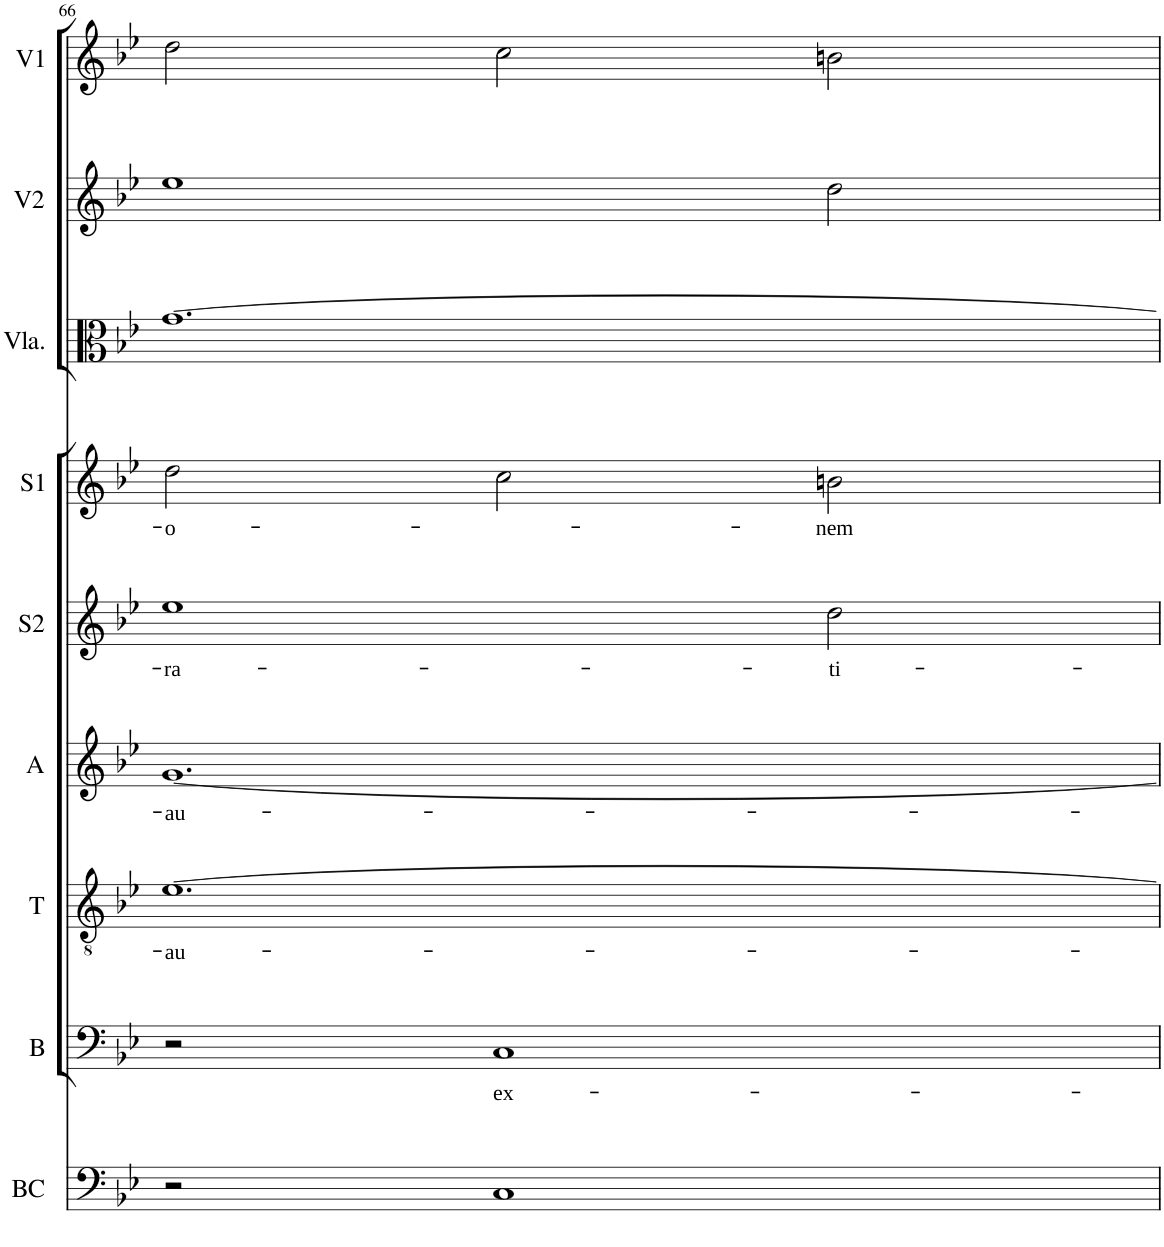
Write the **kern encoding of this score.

**kern	**kern	**text	**kern	**text	**kern	**text	**kern	**text	**kern	**text	**kern	**kern	**kern
*part9	*part8	*part8	*part7	*part7	*part6	*part6	*part5	*part5	*part4	*part4	*part3	*part2	*part1
*staff9	*staff8	*staff8	*staff7	*staff7	*staff6	*staff6	*staff5	*staff5	*staff4	*staff4	*staff3	*staff2	*staff1
*I"Fondau	*I"Basso	*	*I"Tenore	*	*I"Alto	*	*I"Soprano  II	*	*I"Soprano  I	*	*I"Viola	*I"Violin  II	*I"Violin  I
*	*I'B	*	*I'T	*	*I'A	*	*I'S2	*	*I'S1	*	*I'Vla.	*I'V2	*I'V1
!!LO:PB:g=z
*clefF4	*clefF4	*	*clefC4	*	*clefC3	*	*clefC1	*	*clefC1	*	*clefC3	*clefG2	*clefG2
*k[b-e-]	*k[b-e-]	*	*k[b-e-]	*	*k[b-e-]	*	*k[b-e-]	*	*k[b-e-]	*	*k[b-e-]	*k[b-e-]	*k[b-e-]
*B-:	*B-:	*	*B-:	*	*B-:	*	*B-:	*	*B-:	*	*B-:	*B-:	*B-:
*M3/2	*M3/2	*	*M3/2	*	*M3/2	*	*M3/2	*	*M3/2	*	*M3/2	*M3/2	*M3/2
=66	=66	=66	=66	=66	=66	=66	=66	=66	=66	=66	=66	=66	=66
!	!	!	!	!LO:LY:b	!	!LO:LY:b	!	!LO:LY:b	!	!LO:LY:b	!	!	!
2r	2r	.	[1.e-	-au-	[1.g	-au-	1ee-	-ra-	2dd\	-o-	[1.g	1ee-	2dd\
!	!	!LO:LY:b	!	!	!	!	!	!	!	!	!	!	!
1C	1C	ex-	.	.	.	.	.	.	2cc\	.	.	.	2cc\
!	!	!	!	!	!	!	!	!LO:LY:b	!	!LO:LY:b	!	!	!
.	.	.	.	.	.	.	2dd\	-ti-	2bn\	-nem	.	2dd\	2bn\
=	=	=	=	=	=	=	=	=	=	=	=	=	=
*-	*-	*-	*-	*-	*-	*-	*-	*-	*-	*-	*-	*-	*-
